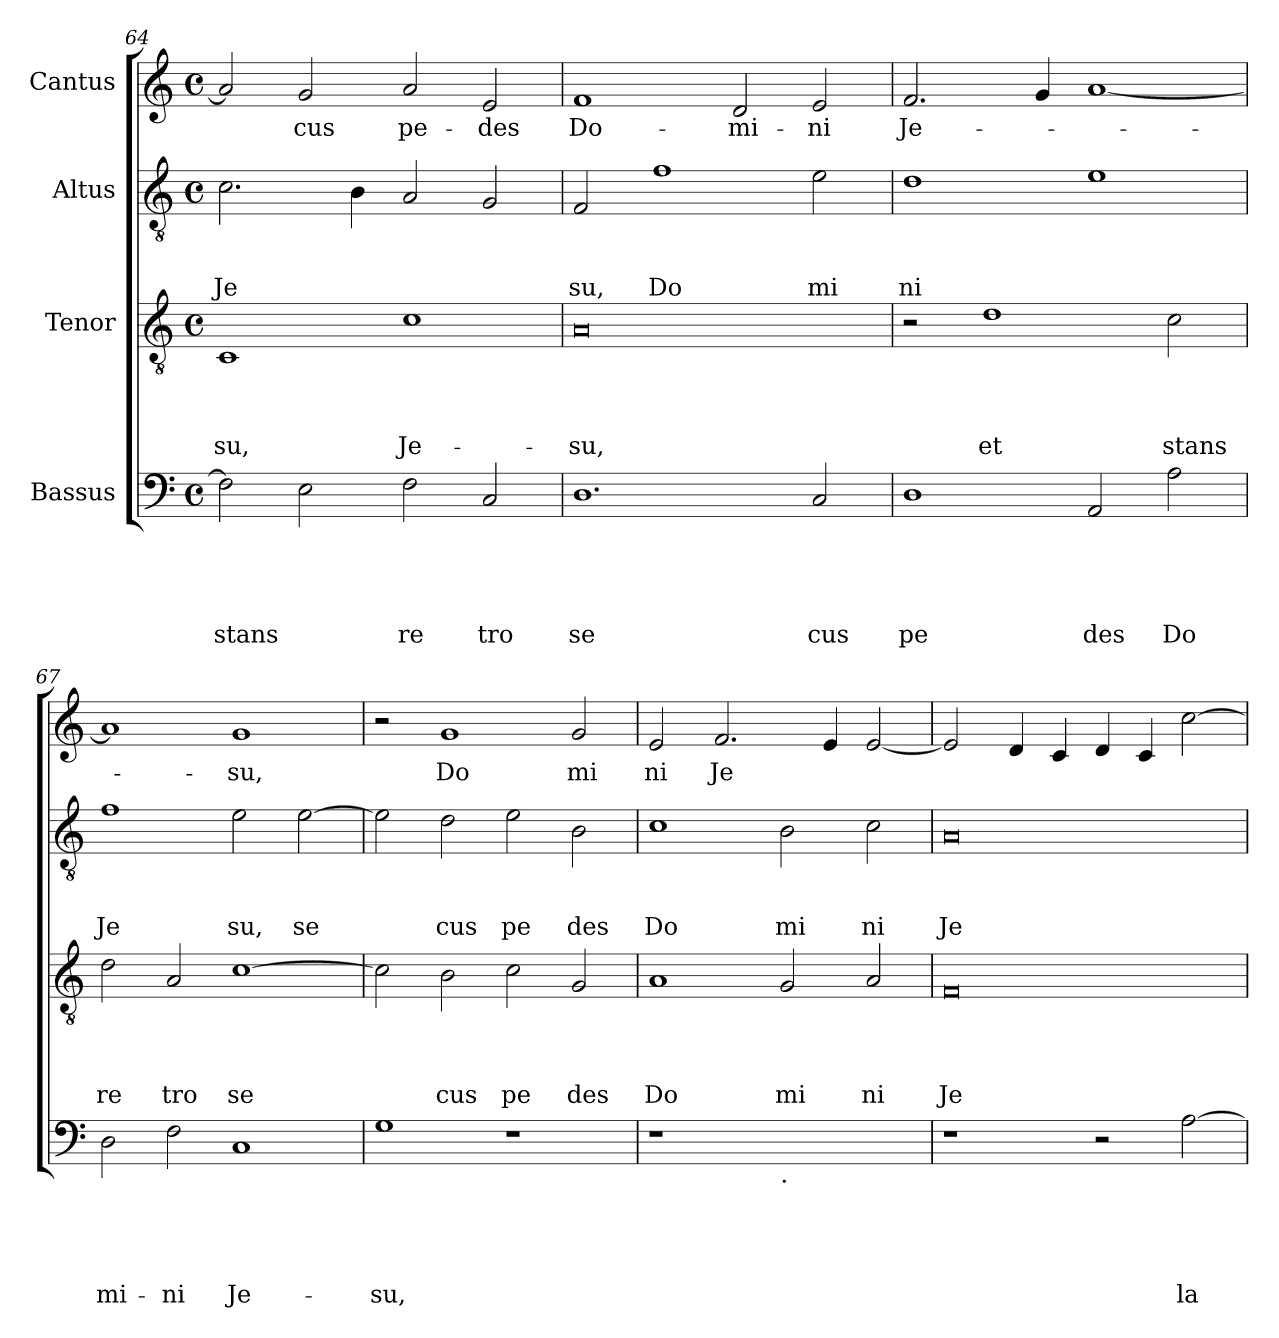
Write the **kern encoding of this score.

**kern	**text	**text	**text	**text	**text	**kern	**text	**text	**text	**text	**kern	**text	**text	**text	**kern	**text
*part4	*part4	*part4	*part4	*part4	*part4	*part3	*part3	*part3	*part3	*part3	*part2	*part2	*part2	*part2	*part1	*part1
*staff4	*staff4	*staff4	*staff4	*staff4	*staff4	*staff3	*staff3	*staff3	*staff3	*staff3	*staff2	*staff2	*staff2	*staff2	*staff1	*staff1
*I"Bassus	*	*	*	*	*	*I"Tenor	*	*	*	*	*I"Altus	*	*	*	*I"Cantus	*
*clefF4	*	*	*	*	*	*clefGv2	*	*	*	*	*clefGv2	*	*	*	*clefG2	*
*k[]	*	*	*	*	*	*k[]	*	*	*	*	*k[]	*	*	*	*k[]	*
*C:	*	*	*	*	*	*C:	*	*	*	*	*C:	*	*	*	*C:	*
*M4/4	*	*	*	*	*	*M4/4	*	*	*	*	*M4/4	*	*	*	*M4/4	*
*met(c)	*	*	*	*	*	*met(c)	*	*	*	*	*met(c)	*	*	*	*met(c)	*
=64	=64	=64	=64	=64	=64	=64	=64	=64	=64	=64	=64	=64	=64	=64	=64	=64
!	!	!	!	!	!LO:LY:b	!	!	!	!	!LO:LY:b	!	!	!	!LO:LY:b	!	!
2F\]	.	.	.	.	stans	1C	.	.	.	-su,	2.c\	.	.	Je	2a/]	.
!	!	!	!	!	!	!	!	!	!	!	!	!	!	!	!	!LO:LY:b
2E\	.	.	.	.	.	.	.	.	.	.	.	.	.	.	2g/	-cus
.	.	.	.	.	.	.	.	.	.	.	4B\	.	.	.	.	.
!	!	!	!	!	!LO:LY:b	!	!	!	!	!LO:LY:b	!	!	!	!	!	!LO:LY:b
2F\	.	.	.	.	re	1c	.	.	.	Je-	2A/	.	.	.	2a/	pe-
!	!	!	!	!	!LO:LY:b	!	!	!	!	!	!	!	!	!	!	!LO:LY:b
2C/	.	.	.	.	tro	.	.	.	.	.	2G/	.	.	.	2e/	-des
=65	=65	=65	=65	=65	=65	=65	=65	=65	=65	=65	=65	=65	=65	=65	=65	=65
!	!	!	!	!	!LO:LY:b	!	!	!	!	!LO:LY:b	!	!	!	!LO:LY:b	!	!LO:LY:b
1.D	.	.	.	.	se	0A	.	.	.	-su,	2F/	.	.	su,	1f	Do-
!	!	!	!	!	!	!	!	!	!	!	!	!	!	!LO:LY:b	!	!
.	.	.	.	.	.	.	.	.	.	.	1f	.	.	Do	.	.
!	!	!	!	!	!	!	!	!	!	!	!	!	!	!	!	!LO:LY:b
.	.	.	.	.	.	.	.	.	.	.	.	.	.	.	2d/	-mi-
!	!	!	!	!	!LO:LY:b	!	!	!	!	!	!	!	!	!LO:LY:b	!	!LO:LY:b
2C/	.	.	.	.	cus	.	.	.	.	.	2e\	.	.	mi	2e/	-ni
=66	=66	=66	=66	=66	=66	=66	=66	=66	=66	=66	=66	=66	=66	=66	=66	=66
!	!	!	!	!	!LO:LY:b	!	!	!	!	!	!	!	!	!LO:LY:b	!	!LO:LY:b
1D	.	.	.	.	pe	2r	.	.	.	.	1d	.	.	ni	2.f/	Je-
!	!	!	!	!	!	!	!	!	!	!LO:LY:b	!	!	!	!	!	!
.	.	.	.	.	.	1d	.	.	.	et	.	.	.	.	.	.
.	.	.	.	.	.	.	.	.	.	.	.	.	.	.	4g/	.
!	!	!	!	!	!LO:LY:b	!	!	!	!	!	!	!	!	!	!	!
2AA/	.	.	.	.	des	.	.	.	.	.	1e	.	.	.	[<1a	.
!	!	!	!	!	!LO:LY:b	!	!	!	!	!LO:LY:b	!	!	!	!	!	!
2A\	.	.	.	.	Do	2c\	.	.	.	stans	.	.	.	.	.	.
!!LO:LB:g=z
=67	=67	=67	=67	=67	=67	=67	=67	=67	=67	=67	=67	=67	=67	=67	=67	=67
!	!	!	!	!	!LO:LY:b	!	!	!	!	!LO:LY:b	!	!	!	!LO:LY:b	!	!
2D\	.	.	.	.	mi-	2d\	.	.	.	re	1f	.	.	Je	1a]	.
!	!	!	!	!	!LO:LY:b	!	!	!	!	!LO:LY:b	!	!	!	!	!	!
2F\	.	.	.	.	-ni	2A/	.	.	.	tro	.	.	.	.	.	.
!	!	!	!	!	!LO:LY:b	!	!	!	!	!LO:LY:b	!	!	!	!LO:LY:b	!	!LO:LY:b
1C	.	.	.	.	Je-	[>1c	.	.	.	se	2e\	.	.	su,	1g	-su,
!	!	!	!	!	!	!	!	!	!	!	!	!	!	!LO:LY:b	!	!
.	.	.	.	.	.	.	.	.	.	.	[>2e\	.	.	se	.	.
=68	=68	=68	=68	=68	=68	=68	=68	=68	=68	=68	=68	=68	=68	=68	=68	=68
!	!	!	!	!	!LO:LY:b	!	!	!	!	!	!	!	!	!	!	!
1G	.	.	.	.	-su,	2c\]	.	.	.	.	2e\]	.	.	.	2r	.
!	!	!	!	!	!	!	!	!	!	!LO:LY:b	!	!	!	!LO:LY:b	!	!LO:LY:b
.	.	.	.	.	.	2B\	.	.	.	cus	2d\	.	.	cus	1g	Do
!	!	!	!	!	!	!	!	!	!	!LO:LY:b	!	!	!	!LO:LY:b	!	!
1r	.	.	.	.	.	2c\	.	.	.	pe	2e\	.	.	pe	.	.
!	!	!	!	!	!	!	!	!	!	!LO:LY:b	!	!	!	!LO:LY:b	!	!LO:LY:b
.	.	.	.	.	.	2G/	.	.	.	des	2B\	.	.	des	2g/	mi
=69	=69	=69	=69	=69	=69	=69	=69	=69	=69	=69	=69	=69	=69	=69	=69	=69
!	!	!	!	!	!	!	!	!	!	!LO:LY:b	!	!	!	!LO:LY:b	!	!LO:LY:b
1r	.	.	.	.	.	1A	.	.	.	Do	1c	.	.	Do	2e/	ni
!	!	!	!	!	!	!	!	!	!	!	!	!	!	!	!	!LO:LY:b
.	.	.	.	.	.	.	.	.	.	.	.	.	.	.	2.f/	Je
!LO:TX:b:t=.	!	!	!	!	!	!	!	!	!	!	!	!	!	!	!	!
!	!	!	!	!	!	!	!	!	!	!LO:LY:b	!	!	!	!LO:LY:b	!	!
1ryy	.	.	.	.	.	2G/	.	.	.	mi	2B\	.	.	mi	.	.
.	.	.	.	.	.	.	.	.	.	.	.	.	.	.	4e/	.
!	!	!	!	!	!	!	!	!	!	!LO:LY:b	!	!	!	!LO:LY:b	!	!
.	.	.	.	.	.	2A/	.	.	.	ni	2c\	.	.	ni	[<2e/	.
=70	=70	=70	=70	=70	=70	=70	=70	=70	=70	=70	=70	=70	=70	=70	=70	=70
!	!	!	!	!	!	!	!	!	!	!LO:LY:b	!	!	!	!LO:LY:b	!	!
1r	.	.	.	.	.	0F	.	.	.	Je	0A	.	.	Je	2e/]	.
.	.	.	.	.	.	.	.	.	.	.	.	.	.	.	4d/	.
.	.	.	.	.	.	.	.	.	.	.	.	.	.	.	4c/	.
2r	.	.	.	.	.	.	.	.	.	.	.	.	.	.	4d/	.
.	.	.	.	.	.	.	.	.	.	.	.	.	.	.	4c/	.
!	!	!	!	!	!LO:LY:b	!	!	!	!	!	!	!	!	!	!	!
[>2A\	.	.	.	.	la-	.	.	.	.	.	.	.	.	.	[>2cc\	.
=	=	=	=	=	=	=	=	=	=	=	=	=	=	=	=	=
*-	*-	*-	*-	*-	*-	*-	*-	*-	*-	*-	*-	*-	*-	*-	*-	*-
